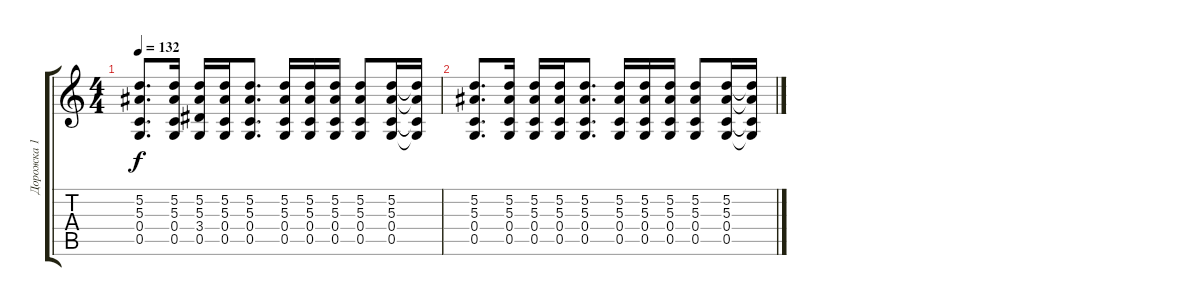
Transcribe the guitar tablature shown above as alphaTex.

\track ("Дорожка 1" "Дорожка 1") {instrument distortionguitar}
\staff {score tabs}
\tuning (D4 A3 F3 C3 G2 C2) {hide}
\ts (4 4)
\tempo 132
\clef g2
\ks c
(5.2 5.3 0.4 0.5).8{d dy f} (5.2 5.3 0.4 0.5).16 (5.2 5.3 3.4 0.5).16 (5.2 5.3 0.4 0.5).16 (5.2 5.3 0.4 0.5).8{d} (5.2 5.3 0.4 0.5).16 (5.2 5.3 0.4 0.5).16 (5.2 5.3 0.4 0.5).16 (5.2 5.3 0.4 0.5).8 (5.2 5.3 0.4 0.5).16 (5.2{t} 5.3{t} 0.4{t} 0.5{t}).16 |
(5.2 5.3 0.4 0.5).8{d} (5.2 5.3 0.4 0.5).16 (5.2 5.3 0.4 0.5).16 (5.2 5.3 0.4 0.5).16 (5.2 5.3 0.4 0.5).8{d} (5.2 5.3 0.4 0.5).16 (5.2 5.3 0.4 0.5).16 (5.2 5.3 0.4 0.5).16 (5.2 5.3 0.4 0.5).8 (5.2 5.3 0.4 0.5).16 (5.2{t} 5.3{t} 0.4{t} 0.5{t}).16
